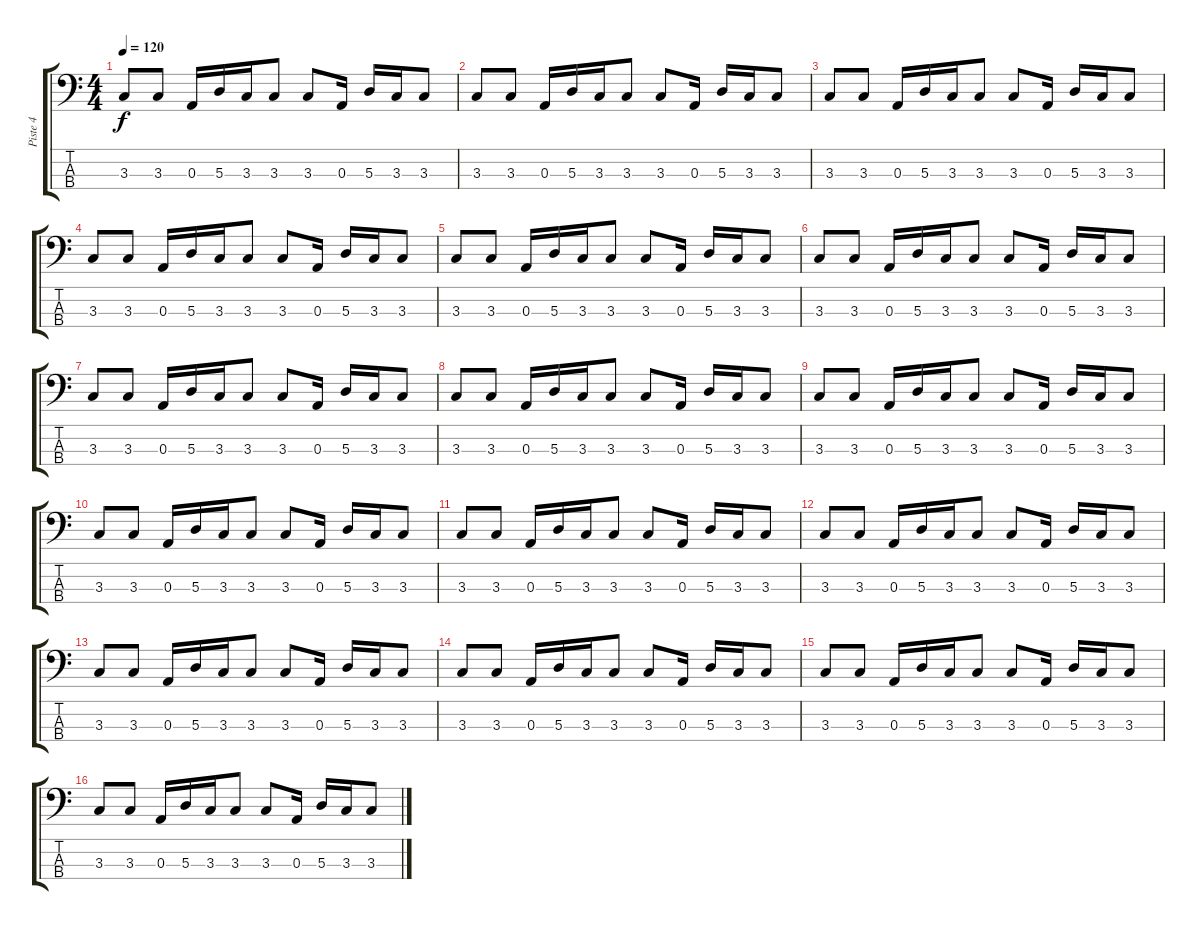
\track ("Piste 4" "Piste 4") {instrument electricbassfinger}
\staff {score tabs}
\tuning (G2 D2 A1 E1) {hide}
\ts (4 4)
\tempo 120
\clef f4
\ks c
3.3.8{dy f instrument electricbassfinger} 3.3.8 0.3.16 5.3.16 3.3.16 3.3.8 3.3.8 0.3.16 5.3.16 3.3.16 3.3.8 |
3.3.8 3.3.8 0.3.16 5.3.16 3.3.16 3.3.8 3.3.8 0.3.16 5.3.16 3.3.16 3.3.8 |
3.3.8 3.3.8 0.3.16 5.3.16 3.3.16 3.3.8 3.3.8 0.3.16 5.3.16 3.3.16 3.3.8 |
3.3.8 3.3.8 0.3.16 5.3.16 3.3.16 3.3.8 3.3.8 0.3.16 5.3.16 3.3.16 3.3.8 |
3.3.8 3.3.8 0.3.16 5.3.16 3.3.16 3.3.8 3.3.8 0.3.16 5.3.16 3.3.16 3.3.8 |
3.3.8 3.3.8 0.3.16 5.3.16 3.3.16 3.3.8 3.3.8 0.3.16 5.3.16 3.3.16 3.3.8 |
3.3.8 3.3.8 0.3.16 5.3.16 3.3.16 3.3.8 3.3.8 0.3.16 5.3.16 3.3.16 3.3.8 |
3.3.8 3.3.8 0.3.16 5.3.16 3.3.16 3.3.8 3.3.8 0.3.16 5.3.16 3.3.16 3.3.8 |
3.3.8 3.3.8 0.3.16 5.3.16 3.3.16 3.3.8 3.3.8 0.3.16 5.3.16 3.3.16 3.3.8 |
3.3.8 3.3.8 0.3.16 5.3.16 3.3.16 3.3.8 3.3.8 0.3.16 5.3.16 3.3.16 3.3.8 |
3.3.8 3.3.8 0.3.16 5.3.16 3.3.16 3.3.8 3.3.8 0.3.16 5.3.16 3.3.16 3.3.8 |
3.3.8 3.3.8 0.3.16 5.3.16 3.3.16 3.3.8 3.3.8 0.3.16 5.3.16 3.3.16 3.3.8 |
3.3.8 3.3.8 0.3.16 5.3.16 3.3.16 3.3.8 3.3.8 0.3.16 5.3.16 3.3.16 3.3.8 |
3.3.8 3.3.8 0.3.16 5.3.16 3.3.16 3.3.8 3.3.8 0.3.16 5.3.16 3.3.16 3.3.8 |
3.3.8 3.3.8 0.3.16 5.3.16 3.3.16 3.3.8 3.3.8 0.3.16 5.3.16 3.3.16 3.3.8 |
3.3.8 3.3.8 0.3.16 5.3.16 3.3.16 3.3.8 3.3.8 0.3.16 5.3.16 3.3.16 3.3.8
